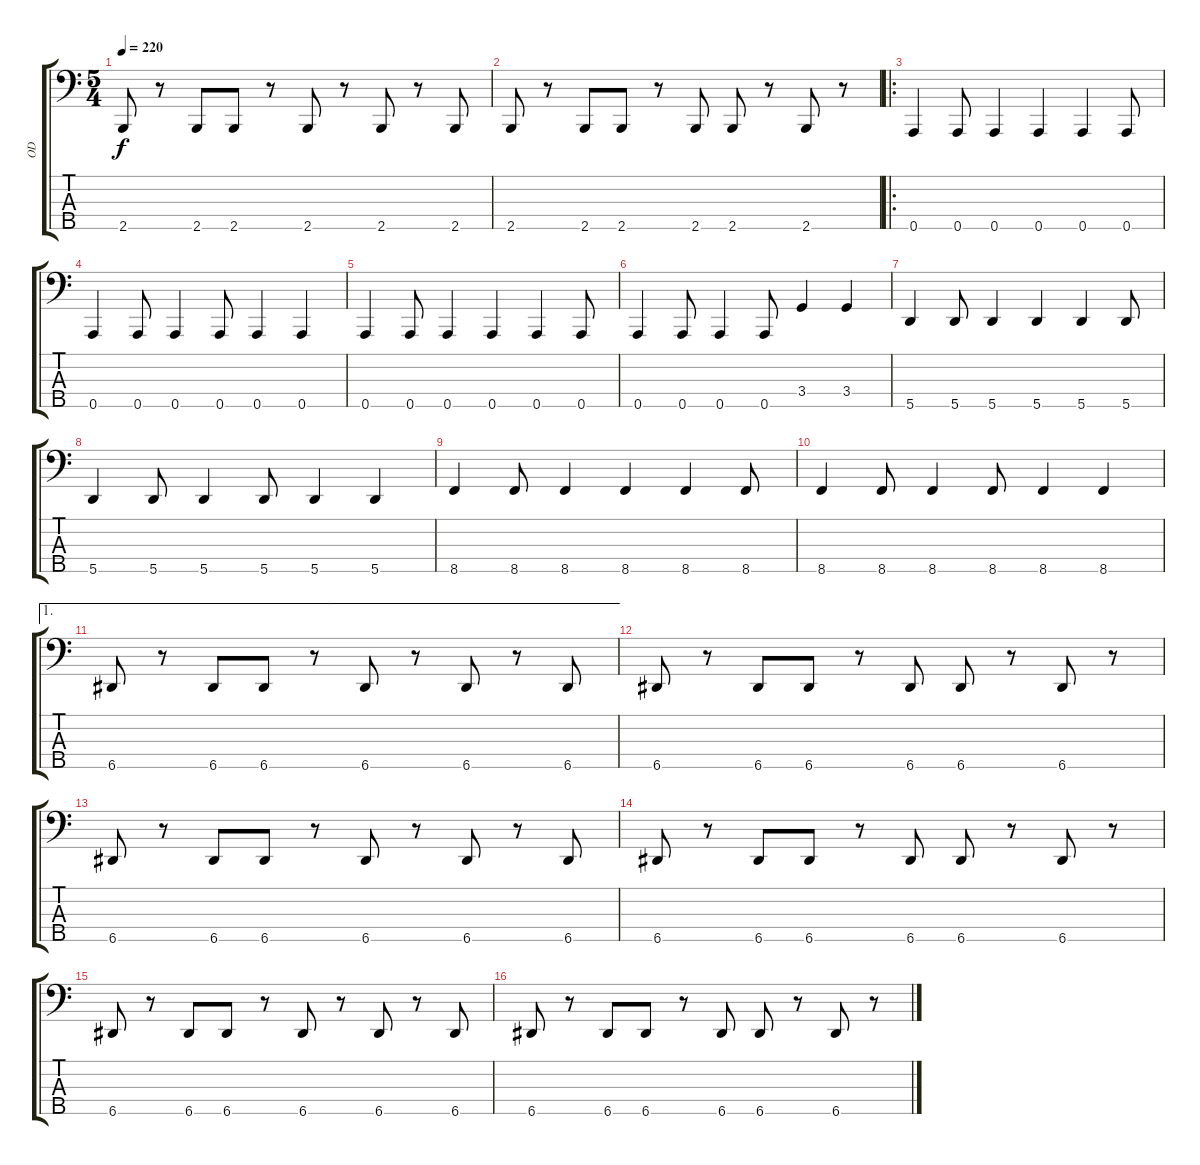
\track ("OD" "OD") {instrument overdrivenguitar bank 255}
\staff {score tabs}
\tuning (G2 D2 A1 E1 A0) {hide}
\ts (5 4)
\tempo 220
\clef f4
\ks c
2.5.8{dy f} r.8 2.5.8 2.5.8 r.8 2.5.8 r.8 2.5.8 r.8 2.5.8 |
2.5.8 r.8 2.5.8 2.5.8 r.8 2.5.8 2.5.8 r.8 2.5.8 r.8 |
\ro
0.5.4 0.5.8 0.5.4 0.5.4 0.5.4 0.5.8 |
0.5.4 0.5.8 0.5.4 0.5.8 0.5.4 0.5.4 |
0.5.4 0.5.8 0.5.4 0.5.4 0.5.4 0.5.8 |
0.5.4 0.5.8 0.5.4 0.5.8 3.4.4 3.4.4 |
5.5.4 5.5.8 5.5.4 5.5.4 5.5.4 5.5.8 |
5.5.4 5.5.8 5.5.4 5.5.8 5.5.4 5.5.4 |
8.5.4 8.5.8 8.5.4 8.5.4 8.5.4 8.5.8 |
8.5.4 8.5.8 8.5.4 8.5.8 8.5.4 8.5.4 |
\ae 1
6.5.8 r.8 6.5.8 6.5.8 r.8 6.5.8 r.8 6.5.8 r.8 6.5.8 |
6.5.8 r.8 6.5.8 6.5.8 r.8 6.5.8 6.5.8 r.8 6.5.8 r.8 |
6.5.8 r.8 6.5.8 6.5.8 r.8 6.5.8 r.8 6.5.8 r.8 6.5.8 |
6.5.8 r.8 6.5.8 6.5.8 r.8 6.5.8 6.5.8 r.8 6.5.8 r.8 |
6.5.8 r.8 6.5.8 6.5.8 r.8 6.5.8 r.8 6.5.8 r.8 6.5.8 |
6.5.8 r.8 6.5.8 6.5.8 r.8 6.5.8 6.5.8 r.8 6.5.8 r.8
